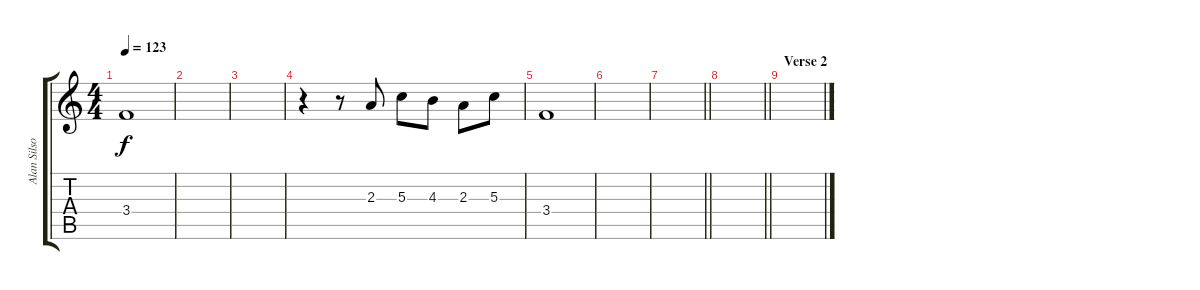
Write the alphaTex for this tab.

\track ("Alan Silson - Riff" "Alan Silso") {instrument overdrivenguitar}
\staff {score tabs}
\tuning (E4 B3 G3 D3 A2 E2) {hide}
\ts (4 4)
\tempo 123
\clef g2
\ks c
3.4.1{dy f} |
|
|
r.4 r.8 2.3.8 5.3.8 4.3.8 2.3.8 5.3.8 |
3.4.1 |
|
\barLineRight lightlight
|
\barLineRight lightlight
|
\section ("" "Verse 2")
